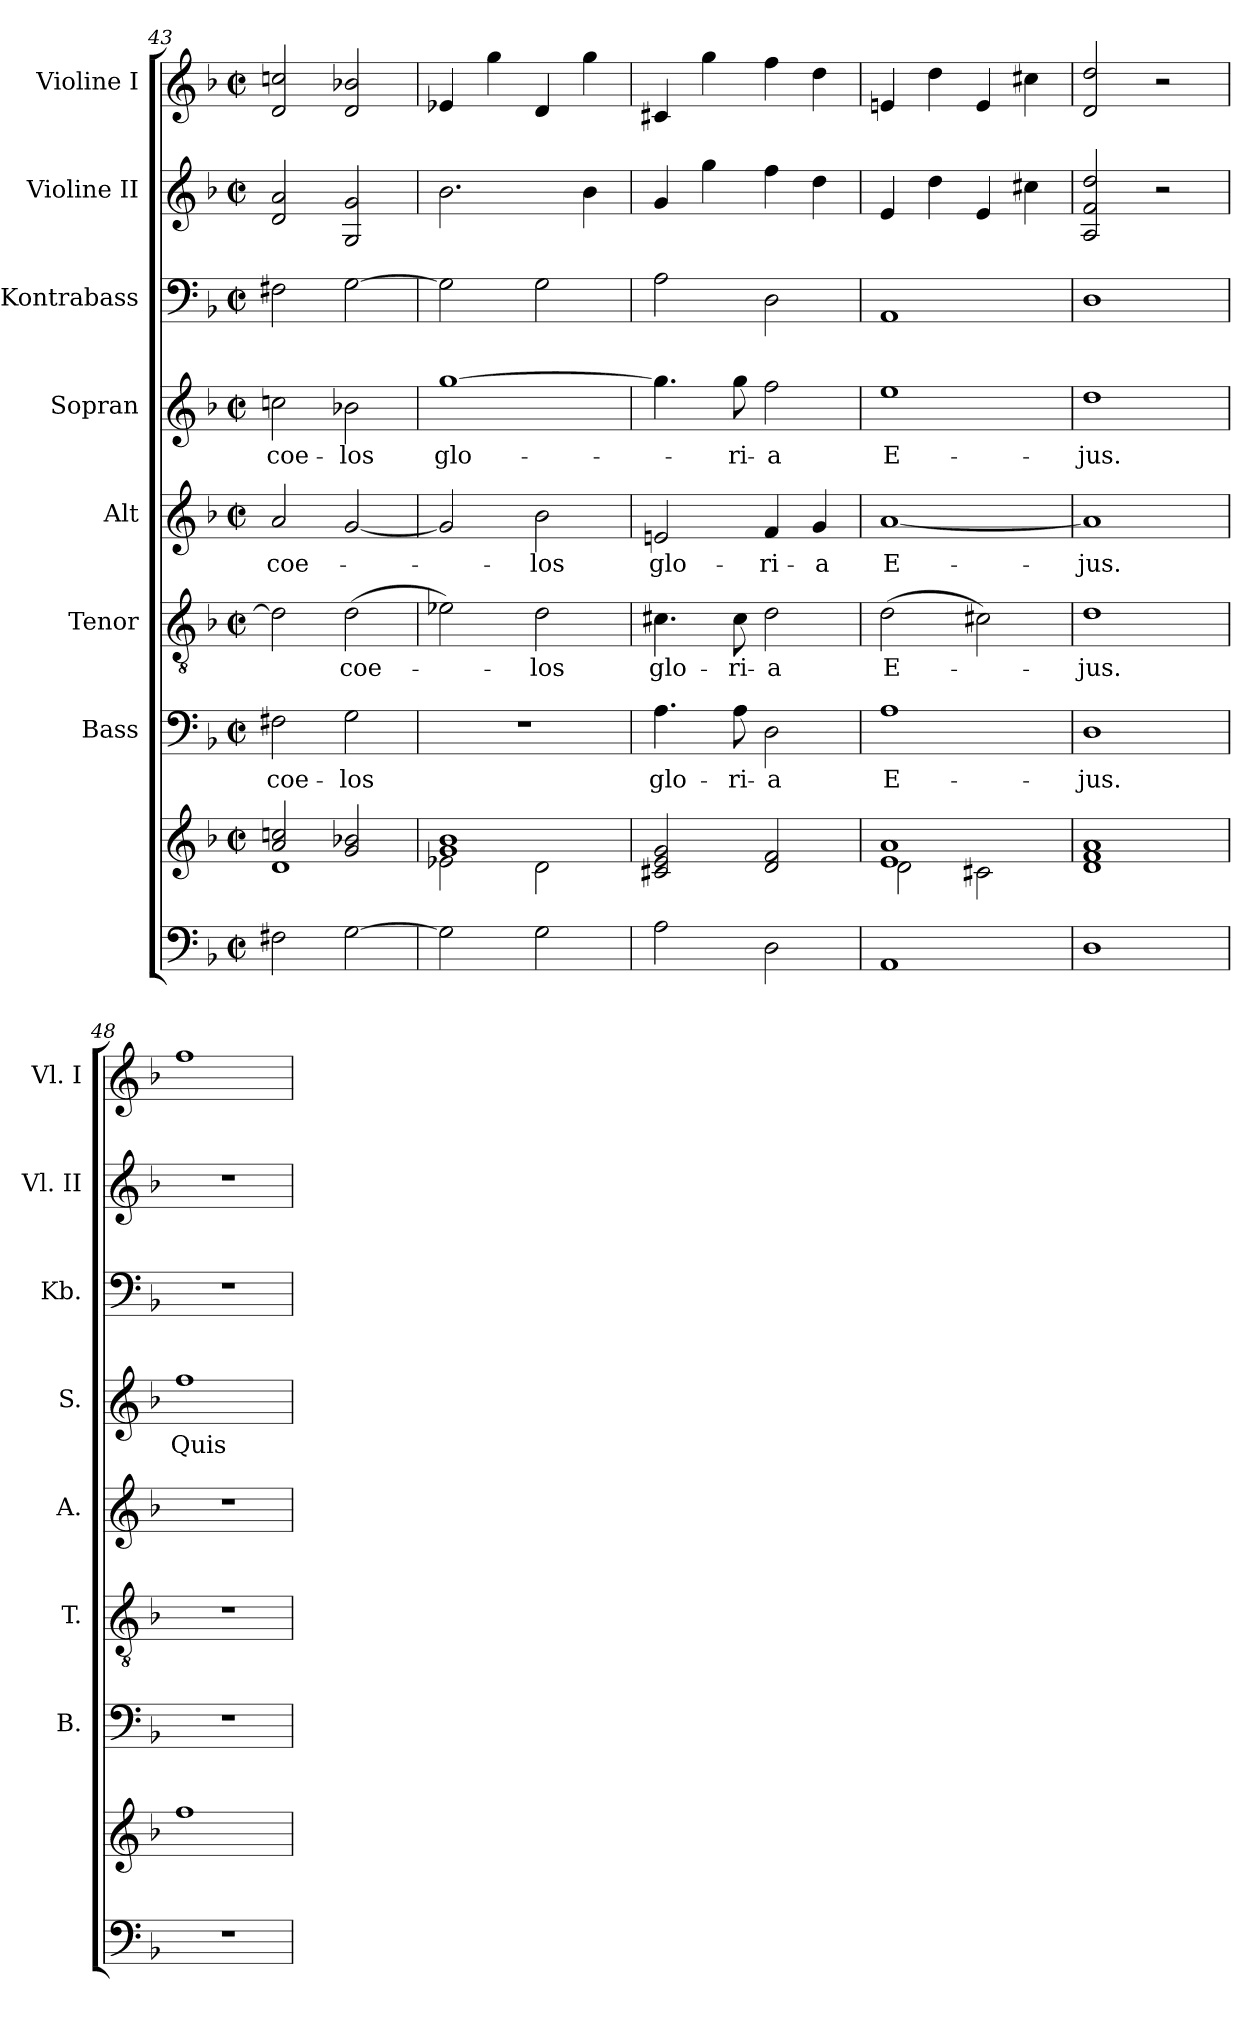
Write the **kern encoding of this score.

**kern	**kern	**kern	**text	**kern	**text	**kern	**text	**kern	**text	**kern	**kern	**kern
*part8	*part8	*part7	*part7	*part6	*part6	*part5	*part5	*part4	*part4	*part3	*part2	*part1
*staff9	*staff8	*staff7	*staff7	*staff6	*staff6	*staff5	*staff5	*staff4	*staff4	*staff3	*staff2	*staff1
*	*	*I"Bass	*	*I"Tenor	*	*I"Alt	*	*I"Sopran	*	*I"Kontrabass	*I"Violine II	*I"Violine I
*	*	*I'B.	*	*I'T.	*	*I'A.	*	*I'S.	*	*I'Kb.	*I'Vl. II	*I'Vl. I
*clefF4	*clefG2	*clefF4	*	*clefGv2	*	*clefG2	*	*clefG2	*	*clefF4	*clefG2	*clefG2
*	*	*	*	*	*	*	*	*	*	*ITrd7c12	*	*
*k[b-]	*k[b-]	*k[b-]	*	*k[b-]	*	*k[b-]	*	*k[b-]	*	*k[b-]	*k[b-]	*k[b-]
*F:	*F:	*F:	*	*F:	*	*F:	*	*F:	*	*F:	*F:	*F:
*M2/2	*M2/2	*M2/2	*	*M2/2	*	*M2/2	*	*M2/2	*	*M2/2	*M2/2	*M2/2
*met(c|)	*met(c|)	*met(c|)	*	*met(c|)	*	*met(c|)	*	*met(c|)	*	*met(c|)	*met(c|)	*met(c|)
=43	=43	=43	=43	=43	=43	=43	=43	=43	=43	=43	=43	=43
*	*^	*	*	*	*	*	*	*	*	*	*	*
!	!	!	!	!LO:LY:b	!	!	!	!LO:LY:b	!	!LO:LY:b	!	!	!
2F#X\	2a/ 2ccn/	1d	2F#X\	coe-	2d\]	.	2a/	coe-	2ccn\	coe-	2FF#X\	2d/ 2a/	2d/ 2ccn/
!	!	!	!	!LO:LY:b	!	!LO:LY:b	!	!	!	!LO:LY:b	!	!	!
[2G\	2g/ 2b-X/	.	2G\	-los	(>2d\	coe-	[2g/	.	2b-X\	-los	[2GG\	2G/ 2g/	2d/ 2b-X/
=44	=44	=44	=44	=44	=44	=44	=44	=44	=44	=44	=44	=44	=44
!	!	!	!	!	!	!	!	!	!	!LO:LY:b	!	!	!
2G\]	1g 1b-	2e-X\	1r	.	2e-X\)	.	2g/]	.	[1gg	glo-	2GG\]	2.b-\	4e-X/
.	.	.	.	.	.	.	.	.	.	.	.	.	4gg\
!	!	!	!	!	!	!LO:LY:b	!	!LO:LY:b	!	!	!	!	!
2G\	.	2d\	.	.	2d\	-los	2b-\	-los	.	.	2GG\	.	4d/
.	.	.	.	.	.	.	.	.	.	.	.	4b-\	4gg\
*	*v	*v	*	*	*	*	*	*	*	*	*	*	*
=45	=45	=45	=45	=45	=45	=45	=45	=45	=45	=45	=45	=45
!	!	!	!LO:LY:b	!	!LO:LY:b	!	!LO:LY:b	!	!	!	!	!
2A\	2c#X/ 2e/ 2g/	4.A\	glo-	4.c#X\	glo-	2en/	glo-	4.gg\]	.	2AA\	4g/	4c#X/
.	.	.	.	.	.	.	.	.	.	.	4gg\	4gg\
!	!	!	!LO:LY:b	!	!LO:LY:b	!	!	!	!LO:LY:b	!	!	!
.	.	8A\	-ri-	8c#\	-ri-	.	.	8gg\	-ri-	.	.	.
!	!	!	!LO:LY:b	!	!LO:LY:b	!	!LO:LY:b	!	!LO:LY:b	!	!	!
2D\	2d/ 2f/	2D\	-a	2d\	-a	4f/	-ri-	2ff\	-a	2DD\	4ff\	4ff\
!	!	!	!	!	!	!	!LO:LY:b	!	!	!	!	!
.	.	.	.	.	.	4g/	-a	.	.	.	4dd\	4dd\
=46	=46	=46	=46	=46	=46	=46	=46	=46	=46	=46	=46	=46
*	*^	*	*	*	*	*	*	*	*	*	*	*
!	!	!	!	!LO:LY:b	!	!LO:LY:b	!	!LO:LY:b	!	!LO:LY:b	!	!	!
1AA	1e 1a	2d\	1A	E-	(>2d\	E-	[1a	E-	1ee	E-	1AAA	4e/	4en/
.	.	.	.	.	.	.	.	.	.	.	.	4dd\	4dd\
.	.	2c#X\	.	.	2c#X\)	.	.	.	.	.	.	4e/	4e/
.	.	.	.	.	.	.	.	.	.	.	.	4cc#X\	4cc#X\
*	*v	*v	*	*	*	*	*	*	*	*	*	*	*
=47	=47	=47	=47	=47	=47	=47	=47	=47	=47	=47	=47	=47
!	!	!	!LO:LY:b	!	!LO:LY:b	!	!LO:LY:b	!	!LO:LY:b	!	!	!
1D	1d 1f 1a	1D	-jus.	1d	-jus.	1a]	-jus.	1dd	-jus.	1DD	2A/ 2f/ 2dd/	2d/ 2dd/
.	.	.	.	.	.	.	.	.	.	.	2r	2r
=48	=48	=48	=48	=48	=48	=48	=48	=48	=48	=48	=48	=48
!	!	!	!	!	!	!	!	!	!LO:LY:b	!	!	!
1r	1ff	1r	.	1r	.	1r	.	1ff	Quis	1r	1r	1ff
=	=	=	=	=	=	=	=	=	=	=	=	=
*-	*-	*-	*-	*-	*-	*-	*-	*-	*-	*-	*-	*-
